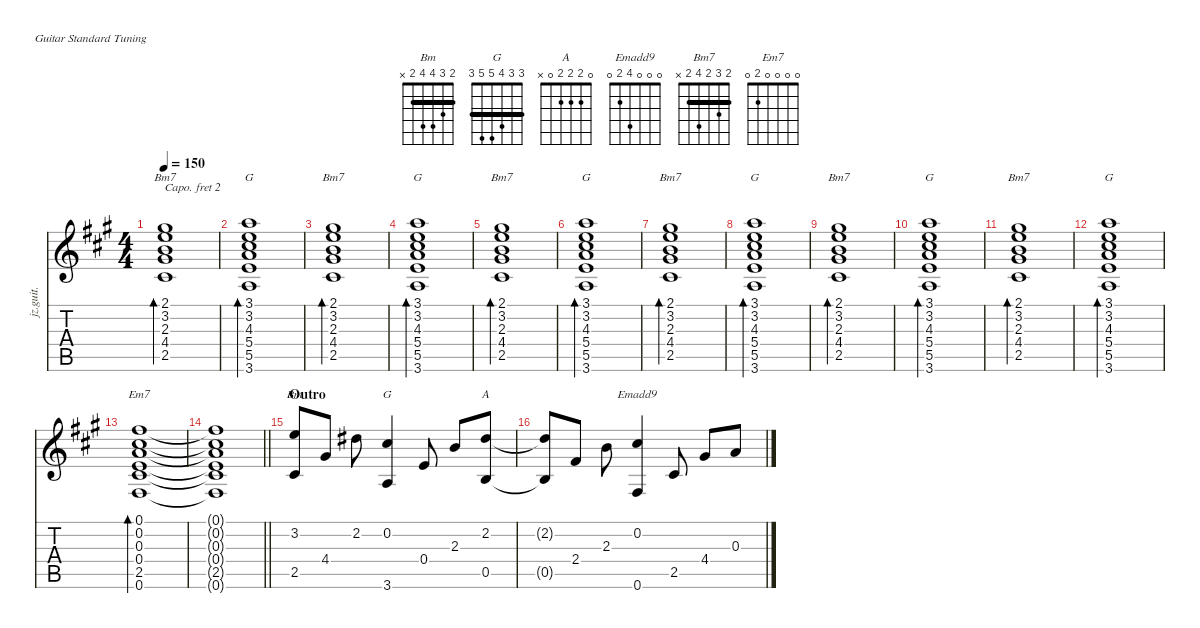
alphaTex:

\defaultSystemsLayout 4
\hideDynamics
\bracketExtendMode nobrackets
\otherSystemsTrackNameOrientation horizontal
\track ("2nd Guitar" "jz.guit.") {instrument electricguitarjazz}
\staff {score tabs}
\capo 2
\tuning (E4 B3 G3 D3 A2 E2)
\chord ("Bm" 2 3 4 4 2 x) {barre 2}
\chord ("G" x x x x x x)
\chord ("A" 0 2 2 2 0 x)
\chord ("Emadd9" 0 0 0 4 2 0)
\chord ("G" 3 3 4 5 5 3) {barre (3 3)}
\chord ("Bm7" 2 3 2 4 2 x) {barre (2 2)}
\chord ("Em7" 0 0 0 0 2 0)
\ts (4 4)
\tempo 150
\clef g2
\ks a
(2.1{acc #} 3.2{acc forcenatural} 2.3{acc forcenatural} 4.4{acc #} 2.5{acc #}).1{bd 240 ch "Bm7" dy f} |
(3.1{acc forcenatural} 3.2{acc forcenatural} 4.3{acc #} 5.4{acc forcenatural} 5.5{acc forcenatural} 3.6{acc forcenatural}).1{bd 240 ch "G"} |
(2.1{acc #} 3.2{acc forcenatural} 2.3{acc forcenatural} 4.4{acc #} 2.5{acc #}).1{bd 240 ch "Bm7"} |
(3.1{acc forcenatural} 3.2{acc forcenatural} 4.3{acc #} 5.4{acc forcenatural} 5.5{acc forcenatural} 3.6{acc forcenatural}).1{bd 240 ch "G"} |
(2.1{acc #} 3.2{acc forcenatural} 2.3{acc forcenatural} 4.4{acc #} 2.5{acc #}).1{bd 240 ch "Bm7"} |
(3.1{acc forcenatural} 3.2{acc forcenatural} 4.3{acc #} 5.4{acc forcenatural} 5.5{acc forcenatural} 3.6{acc forcenatural}).1{bd 240 ch "G"} |
(2.1{acc #} 3.2{acc forcenatural} 2.3{acc forcenatural} 4.4{acc #} 2.5{acc #}).1{bd 240 ch "Bm7"} |
(3.1{acc forcenatural} 3.2{acc forcenatural} 4.3{acc #} 5.4{acc forcenatural} 5.5{acc forcenatural} 3.6{acc forcenatural}).1{bd 240 ch "G"} |
(2.1{acc #} 3.2{acc forcenatural} 2.3{acc forcenatural} 4.4{acc #} 2.5{acc #}).1{bd 240 ch "Bm7"} |
(3.1{acc forcenatural} 3.2{acc forcenatural} 4.3{acc #} 5.4{acc forcenatural} 5.5{acc forcenatural} 3.6{acc forcenatural}).1{bd 240 ch "G"} |
(2.1{acc #} 3.2{acc forcenatural} 2.3{acc forcenatural} 4.4{acc #} 2.5{acc #}).1{bd 240 ch "Bm7"} |
(3.1{acc forcenatural} 3.2{acc forcenatural} 4.3{acc #} 5.4{acc forcenatural} 5.5{acc forcenatural} 3.6{acc forcenatural}).1{bd 240 ch "G"} |
(0.1{acc #} 0.2{acc #} 0.3{acc forcenatural} 0.4{acc forcenatural} 2.5{acc #} 0.6{acc #}).1{bd 240 ch "Em7"} |
\barLineRight lightlight
(0.1{t acc #} 0.2{t acc #} 0.3{t acc forcenatural} 0.4{t acc forcenatural} 2.5{t acc #} 0.6{t acc #}).1 |
\section ("" "Outro")
(3.2{acc forcenatural} 2.5{acc #}).8{ch "Bm"} 4.4{acc #}.8 2.2{acc #}.8 (0.2{acc #} 3.6{acc forcenatural}).4{ch "G"} 0.4{acc forcenatural}.8 2.3{acc forcenatural}.8 (2.2{acc #} 0.5{acc forcenatural}).8{ch "A"} |
(2.2{t acc #} 0.5{t acc forcenatural}).8 2.4{acc #}.8 2.3{acc forcenatural}.8 (0.2{acc #} 0.6{acc #}).4{ch "Emadd9"} 2.5{acc #}.8 4.4{acc #}.8 0.3{acc forcenatural}.8
